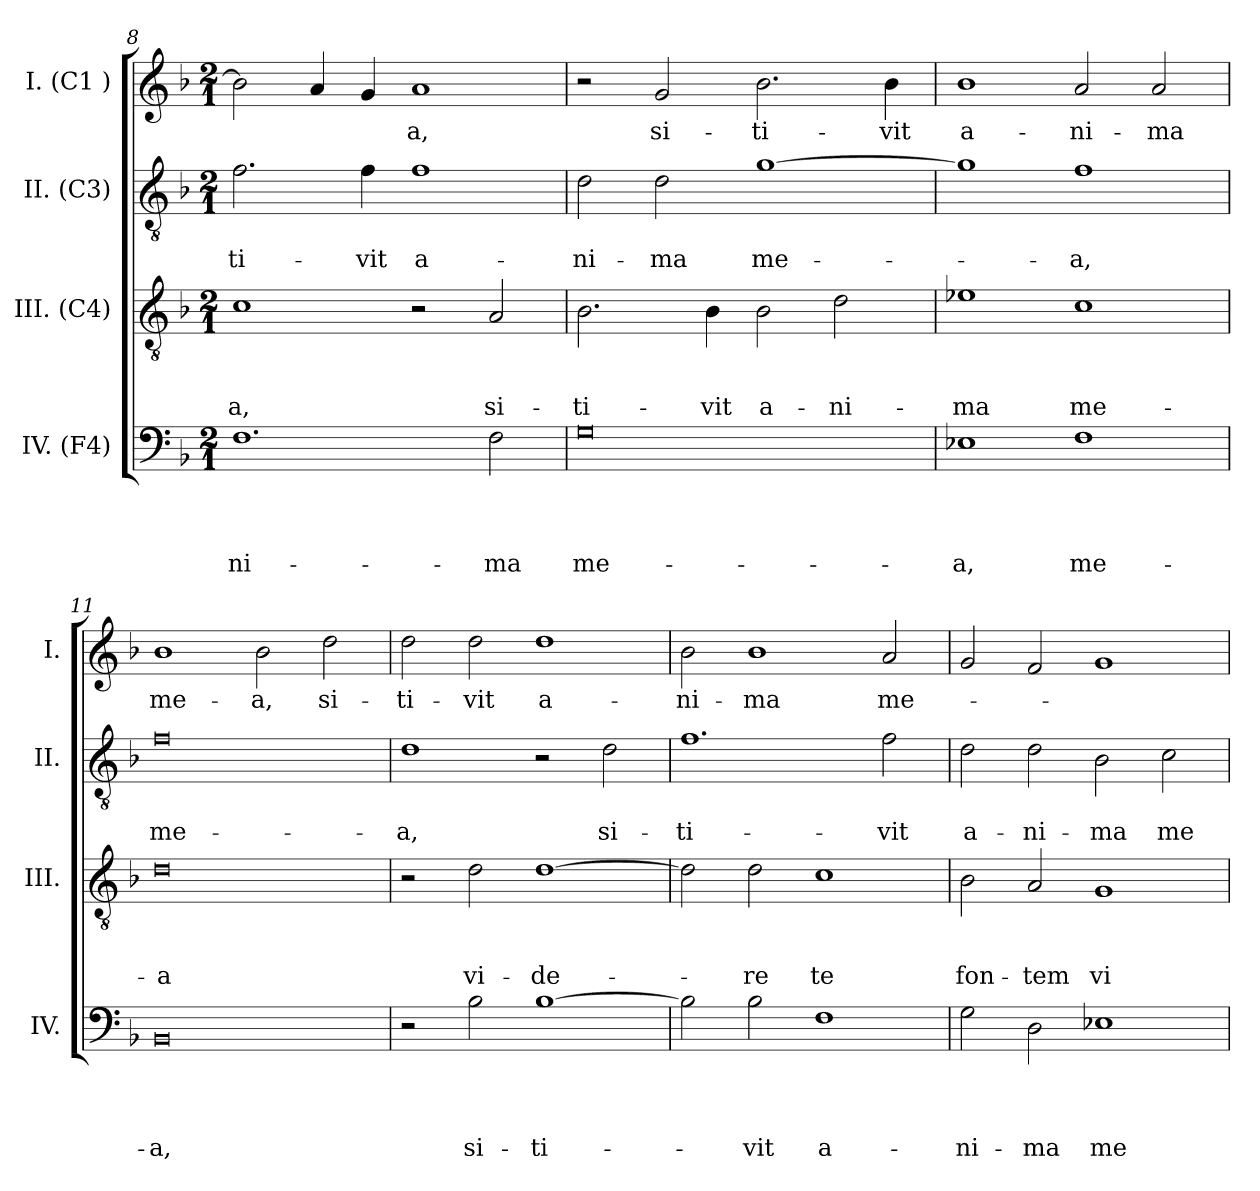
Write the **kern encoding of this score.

**kern	**text	**text	**text	**text	**kern	**text	**text	**text	**kern	**text	**text	**kern	**text
*part4	*part4	*part4	*part4	*part4	*part3	*part3	*part3	*part3	*part2	*part2	*part2	*part1	*part1
*staff4	*staff4	*staff4	*staff4	*staff4	*staff3	*staff3	*staff3	*staff3	*staff2	*staff2	*staff2	*staff1	*staff1
*I"IV. (F4)	*	*	*	*	*I"III. (C4)	*	*	*	*I"II. (C3)	*	*	*I"I. (C1 )	*
*I'IV.	*	*	*	*	*I'III.	*	*	*	*I'II.	*	*	*I'I.	*
*clefF4	*	*	*	*	*clefGv2	*	*	*	*clefGv2	*	*	*clefG2	*
*k[b-]	*	*	*	*	*k[b-]	*	*	*	*k[b-]	*	*	*k[b-]	*
*F:	*	*	*	*	*F:	*	*	*	*F:	*	*	*F:	*
*M2/1	*	*	*	*	*M2/1	*	*	*	*M2/1	*	*	*M2/1	*
=8	=8	=8	=8	=8	=8	=8	=8	=8	=8	=8	=8	=8	=8
!	!	!	!	!LO:LY:b	!	!	!	!LO:LY:b	!	!	!LO:LY:b	!	!
1.F	.	.	.	-ni-	1c	.	.	-a,	2.f\	.	-ti-	2b-\]	.
.	.	.	.	.	.	.	.	.	.	.	.	4a/	.
!	!	!	!	!	!	!	!	!	!	!	!LO:LY:b	!	!
.	.	.	.	.	.	.	.	.	4f\	.	-vit	4g/	.
!	!	!	!	!	!	!	!	!	!	!	!LO:LY:b:rj	!	!LO:LY:b
.	.	.	.	.	2r	.	.	.	1f	.	a-	1a	-a,
!	!	!	!	!LO:LY:b	!	!	!	!LO:LY:b	!	!	!	!	!
2F\	.	.	.	-ma	2A/	.	.	si-	.	.	.	.	.
=9	=9	=9	=9	=9	=9	=9	=9	=9	=9	=9	=9	=9	=9
!	!	!	!	!LO:LY:b:rj	!	!	!	!LO:LY:b	!	!	!LO:LY:b	!	!
0G	.	.	.	me-	2.B-\	.	.	-ti-	2d\	.	-ni-	2r	.
!	!	!	!	!	!	!	!	!	!	!	!LO:LY:b	!	!LO:LY:b
.	.	.	.	.	.	.	.	.	2d\	.	-ma	2g/	si-
!	!	!	!	!	!	!	!	!LO:LY:b	!	!	!	!	!
.	.	.	.	.	4B-\	.	.	-vit	.	.	.	.	.
!	!	!	!	!	!	!	!	!LO:LY:b	!	!	!LO:LY:b	!	!LO:LY:b
.	.	.	.	.	2B-\	.	.	a-	[>1g	.	me-	2.b-\	-ti-
!	!	!	!	!	!	!	!	!LO:LY:b	!	!	!	!	!
.	.	.	.	.	2d\	.	.	-ni-	.	.	.	.	.
!	!	!	!	!	!	!	!	!	!	!	!	!	!LO:LY:b
.	.	.	.	.	.	.	.	.	.	.	.	4b-\	-vit
=10	=10	=10	=10	=10	=10	=10	=10	=10	=10	=10	=10	=10	=10
!	!	!	!	!LO:LY:b	!	!	!	!LO:LY:b	!	!	!	!	!LO:LY:b:rj
1E-X	.	.	.	-a,	1e-X	.	.	-ma	1g]	.	.	1b-	a-
!	!	!	!	!LO:LY:b	!	!	!	!LO:LY:b	!	!	!LO:LY:b	!	!LO:LY:b
1F	.	.	.	me-	1c	.	.	me-	1f	.	-a,	2a/	-ni-
!	!	!	!	!	!	!	!	!	!	!	!	!	!LO:LY:b
.	.	.	.	.	.	.	.	.	.	.	.	2a/	-ma
!!LO:LB:g=z
=11	=11	=11	=11	=11	=11	=11	=11	=11	=11	=11	=11	=11	=11
!	!	!	!	!LO:LY:b:rj	!	!	!	!LO:LY:b:rj	!	!	!LO:LY:b:rj	!	!LO:LY:b
0BB-	.	.	.	-a,	0d	.	.	-a	0f	.	me-	1b-	me-
!	!	!	!	!	!	!	!	!	!	!	!	!	!LO:LY:b
.	.	.	.	.	.	.	.	.	.	.	.	2b-\	-a,
!	!	!	!	!	!	!	!	!	!	!	!	!	!LO:LY:b
.	.	.	.	.	.	.	.	.	.	.	.	2dd\	si-
=12	=12	=12	=12	=12	=12	=12	=12	=12	=12	=12	=12	=12	=12
!	!	!	!	!	!	!	!	!	!	!	!LO:LY:b	!	!LO:LY:b
2r	.	.	.	.	2r	.	.	.	1d	.	-a,	2dd\	-ti-
!	!	!	!	!LO:LY:b	!	!	!	!LO:LY:b	!	!	!	!	!LO:LY:b
2B-\	.	.	.	si-	2d\	.	.	vi-	.	.	.	2dd\	-vit
!	!	!	!	!LO:LY:b	!	!	!	!LO:LY:b	!	!	!	!	!LO:LY:b:rj
[>1B-	.	.	.	-ti-	[>1d	.	.	-de-	2r	.	.	1dd	a-
!	!	!	!	!	!	!	!	!	!	!	!LO:LY:b	!	!
.	.	.	.	.	.	.	.	.	2d\	.	si-	.	.
=13	=13	=13	=13	=13	=13	=13	=13	=13	=13	=13	=13	=13	=13
!	!	!	!	!	!	!	!	!	!	!	!LO:LY:b	!	!LO:LY:b
2B-\]	.	.	.	.	2d\]	.	.	.	1.f	.	-ti-	2b-\	-ni-
!	!	!	!	!LO:LY:b	!	!	!	!LO:LY:b	!	!	!	!	!LO:LY:b
2B-\	.	.	.	-vit	2d\	.	.	-re	.	.	.	1b-	-ma
!	!	!	!	!LO:LY:b:rj	!	!	!	!LO:LY:b	!	!	!	!	!
1F	.	.	.	a-	1c	.	.	te	.	.	.	.	.
!	!	!	!	!	!	!	!	!	!	!	!LO:LY:b	!	!LO:LY:b
.	.	.	.	.	.	.	.	.	2f\	.	-vit	2a/	me-
=14	=14	=14	=14	=14	=14	=14	=14	=14	=14	=14	=14	=14	=14
!	!	!	!	!LO:LY:b	!	!	!	!LO:LY:b	!	!	!LO:LY:b	!	!
2G\	.	.	.	-ni-	2B-\	.	.	fon-	2d\	.	a-	2g/	.
!	!	!	!	!LO:LY:b	!	!	!	!LO:LY:b	!	!	!LO:LY:b	!	!
2D\	.	.	.	-ma	2A/	.	.	-tem	2d\	.	-ni-	2f/	.
!	!	!	!	!LO:LY:b	!	!	!	!LO:LY:b	!	!	!LO:LY:b	!	!
1E-X	.	.	.	me-	1G	.	.	vi-	2B-\	.	-ma	1g	.
!	!	!	!	!	!	!	!	!	!	!	!LO:LY:b	!	!
.	.	.	.	.	.	.	.	.	2c\	.	me-	.	.
=	=	=	=	=	=	=	=	=	=	=	=	=	=
*-	*-	*-	*-	*-	*-	*-	*-	*-	*-	*-	*-	*-	*-
